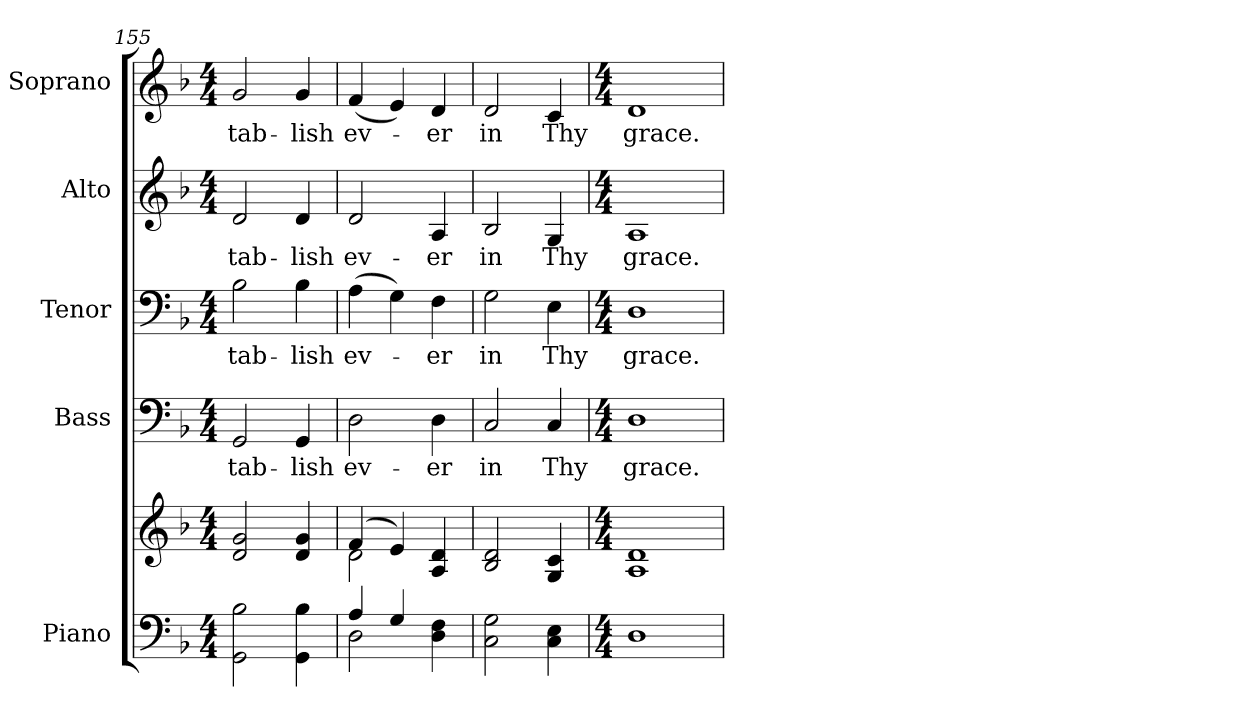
**kern	**kern	**kern	**text	**kern	**text	**kern	**text	**kern	**text
*part5	*part5	*part4	*part4	*part3	*part3	*part2	*part2	*part1	*part1
*staff6	*staff5	*staff4	*staff4	*staff3	*staff3	*staff2	*staff2	*staff1	*staff1
*I"Piano	*	*I"Bass	*	*I"Tenor	*	*I"Alto	*	*I"Soprano	*
*I'Pno.	*	*I'B.	*	*I'T.	*	*I'A.	*	*I'S.	*
*clefF4	*clefG2	*clefF4	*	*clefF4	*	*clefG2	*	*clefG2	*
*k[b-]	*k[b-]	*k[b-]	*	*k[b-]	*	*k[b-]	*	*k[b-]	*
*F:	*F:	*F:	*	*F:	*	*F:	*	*F:	*
*M4/4	*M4/4	*M4/4	*	*M4/4	*	*M4/4	*	*M4/4	*
=155	=155	=155	=155	=155	=155	=155	=155	=155	=155
!	!	!	!LO:LY:b:color=#000000	!	!	!	!	!	!
!	!	!	!	!	!LO:LY:b:color=#000000	!	!	!	!
!	!	!	!	!	!	!	!LO:LY:b:color=#000000	!	!
!	!	!	!	!	!	!	!	!	!LO:LY:b:color=#000000
2GGi\ 2B-i	2di/ 2gi	2GGi/	-tab-	2B-i\	-tab-	2di/	-tab-	2gi/	-tab-
!	!	!	!LO:LY:b:color=#000000	!	!	!	!	!	!
!	!	!	!	!	!LO:LY:b:color=#000000	!	!	!	!
!	!	!	!	!	!	!	!LO:LY:b:color=#000000	!	!
!	!	!	!	!	!	!	!	!	!LO:LY:b:color=#000000
4GGi\ 4B-i	4di/ 4gi	4GGi/	-lish	4B-i\	-lish	4di/	-lish	4gi/	-lish
=156	=156	=156	=156	=156	=156	=156	=156	=156	=156
*^	*^	*	*	*	*	*	*	*	*
!	!	!	!	!	!LO:LY:b:color=#000000	!	!	!	!	!	!
!	!	!	!	!	!	!	!LO:LY:b:color=#000000	!	!	!	!
!	!	!	!	!	!	!	!	!	!LO:LY:b:color=#000000	!	!
!	!	!	!	!	!	!	!	!	!	!	!LO:LY:b:color=#000000
4Ai/	2Di\	(4fi/	2di\	2Di\	ev-	(4Ai\	ev-	2di/	ev-	(4fi/	ev-
4Gi/	.	4ei/)	.	.	.	4Gi\)	.	.	.	4ei/)	.
!	!	!	!	!	!LO:LY:b:color=#000000	!	!	!	!	!	!
!	!	!	!	!	!	!	!LO:LY:b:color=#000000	!	!	!	!
!	!	!	!	!	!	!	!	!	!LO:LY:b:color=#000000	!	!
!	!	!	!	!	!	!	!	!	!	!	!LO:LY:b:color=#000000
4Di\ 4Fi	4ryy	4Ai/ 4di	4ryy	4Di\	-er	4Fi\	-er	4Ai/	-er	4di/	-er
*v	*v	*	*	*	*	*	*	*	*	*	*
*	*v	*v	*	*	*	*	*	*	*	*
!!LO:PB:g=z
=157	=157	=157	=157	=157	=157	=157	=157	=157	=157
*^	*^	*	*	*	*	*	*	*	*
!	!	!	!	!	!LO:LY:b:color=#000000	!	!	!	!	!	!
*v	*v	*	*	*	*	*	*	*	*	*	*
*	*v	*v	*	*	*	*	*	*	*	*
*^	*^	*	*	*	*	*	*	*	*
!	!	!	!	!	!	!	!LO:LY:b:color=#000000	!	!	!	!
*v	*v	*	*	*	*	*	*	*	*	*	*
*	*v	*v	*	*	*	*	*	*	*	*
*^	*^	*	*	*	*	*	*	*	*
!	!	!	!	!	!	!	!	!	!LO:LY:b:color=#000000	!	!
*v	*v	*	*	*	*	*	*	*	*	*	*
*	*v	*v	*	*	*	*	*	*	*	*
*^	*^	*	*	*	*	*	*	*	*
!	!	!	!	!	!	!	!	!	!	!	!LO:LY:b:color=#000000
*v	*v	*	*	*	*	*	*	*	*	*	*
*	*v	*v	*	*	*	*	*	*	*	*
2Ci\ 2Gi	2B-i/ 2di	2Ci/	in	2Gi\	in	2B-i/	in	2di/	in
!	!	!	!LO:LY:b:color=#000000	!	!	!	!	!	!
!	!	!	!	!	!LO:LY:b:color=#000000	!	!	!	!
!	!	!	!	!	!	!	!LO:LY:b:color=#000000	!	!
!	!	!	!	!	!	!	!	!	!LO:LY:b:color=#000000
4Ci\ 4Ei	4Gi/ 4ci	4Ci/	Thy	4Ei\	Thy	4Gi/	Thy	4ci/	Thy
=158	=158	=158	=158	=158	=158	=158	=158	=158	=158
*M4/4	*M4/4	*M4/4	*	*M4/4	*	*M4/4	*	*M4/4	*
!	!	!	!LO:LY:b:color=#000000	!	!	!	!	!	!
!	!	!	!	!	!LO:LY:b:color=#000000	!	!	!	!
!	!	!	!	!	!	!	!LO:LY:b:color=#000000	!	!
!	!	!	!	!	!	!	!	!	!LO:LY:b:color=#000000
1Di	1Ai 1di	1Di	grace.	1Di	grace.	1Ai	grace.	1di	grace.
=	=	=	=	=	=	=	=	=	=
*-	*-	*-	*-	*-	*-	*-	*-	*-	*-
